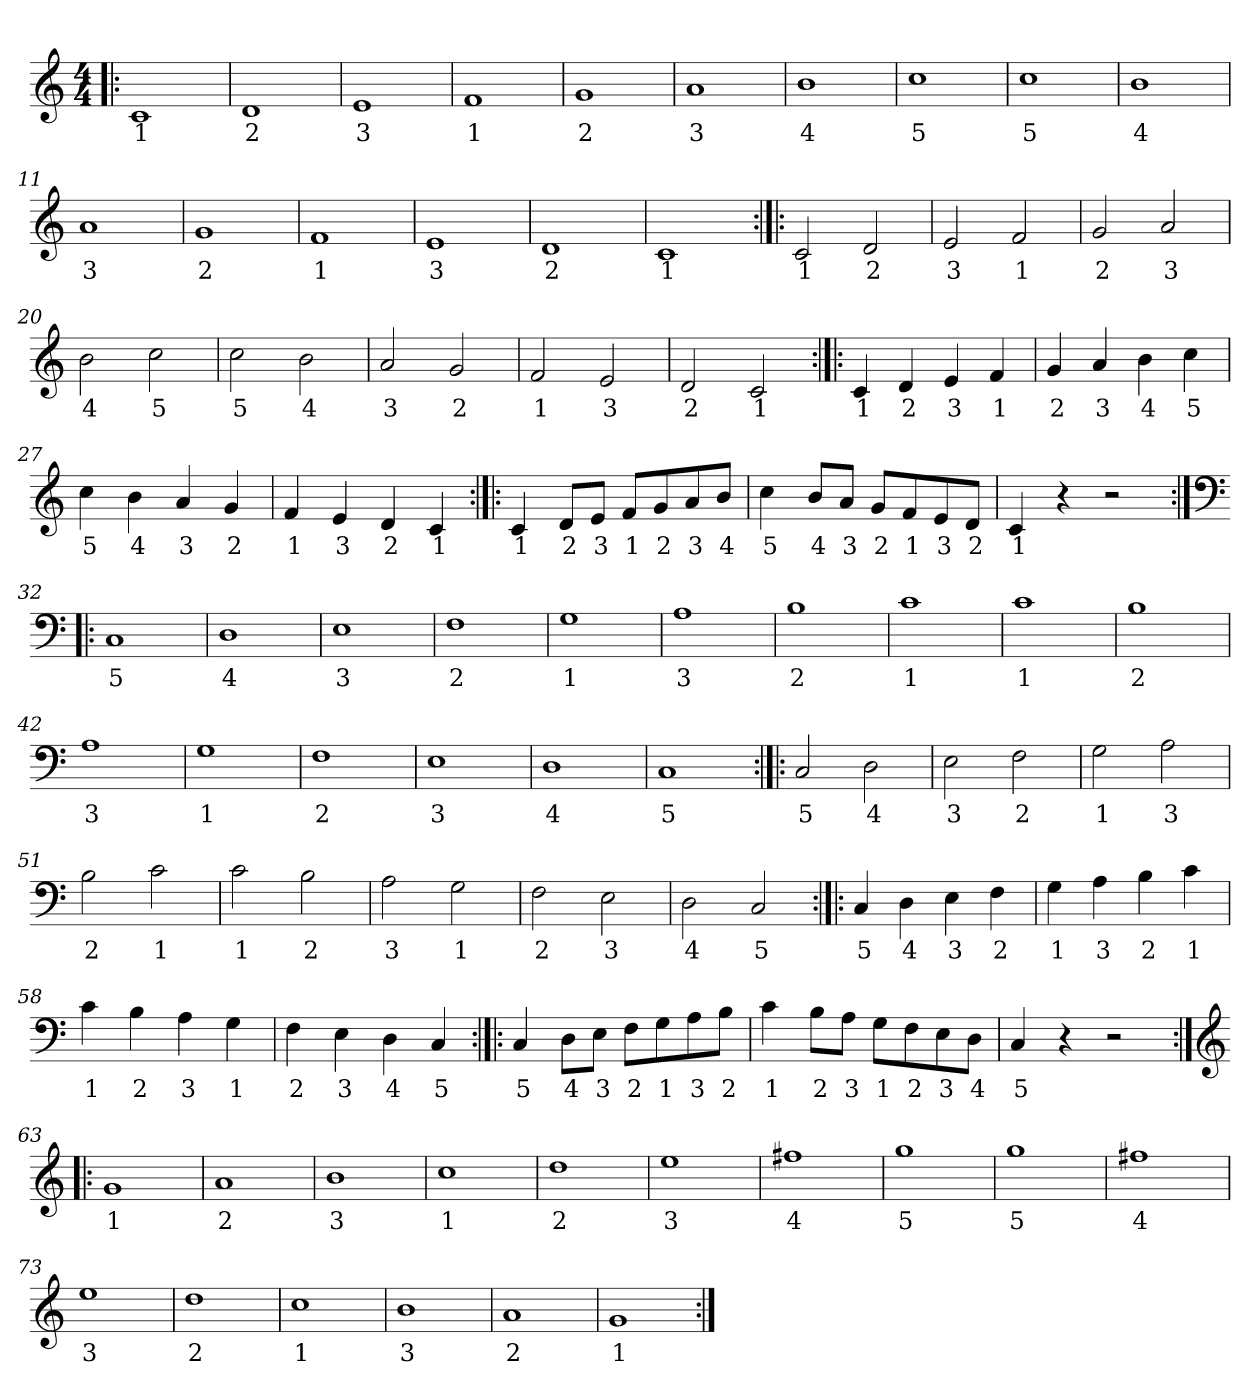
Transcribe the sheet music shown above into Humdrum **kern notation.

**kern	**text
*part1	*part1
*staff1	*staff1
*clefG2	*
*k[]	*
*C:	*
*M4/4	*
=1!|:	=1!|:
1c	1
=2	=2
1d	2
=3	=3
1e	3
=4	=4
1f	1
=5	=5
1g	2
=6	=6
1a	3
=7	=7
1b	4
=8	=8
1cc	5
=9	=9
1cc	5
=10	=10
1b	4
=11	=11
1a	3
=12	=12
1g	2
=13	=13
1f	1
=14	=14
1e	3
=15	=15
1d	2
=16	=16
1c	1
!!LO:LB:g=z
=17:|!|:	=17:|!|:
2c/	1
2d/	2
=18	=18
2e/	3
2f/	1
=19	=19
2g/	2
2a/	3
=20	=20
2b\	4
2cc\	5
=21	=21
2cc\	5
2b\	4
=22	=22
2a/	3
2g/	2
=23	=23
2f/	1
2e/	3
=24	=24
2d/	2
2c/	1
!!LO:LB:g=z
=25:|!|:	=25:|!|:
4c/	1
4d/	2
4e/	3
4f/	1
=26	=26
4g/	2
4a/	3
4b\	4
4cc\	5
=27	=27
4cc\	5
4b\	4
4a/	3
4g/	2
=28	=28
4f/	1
4e/	3
4d/	2
4c/	1
!!LO:LB:g=z
=29:|!|:	=29:|!|:
4c/	1
8d/L	2
8e/J	3
8f/L	1
8g/	2
8a/	3
8b/J	4
=30	=30
4cc\	5
8b/L	4
8a/J	3
8g/L	2
8f/	1
8e/	3
8d/J	2
=31	=31
4c/	1
4r	.
2r	.
!!LO:LB:g=z
=32:|!|:	=32:|!|:
*clefF4	*
1C	5
=33	=33
1D	4
=34	=34
1E	3
=35	=35
1F	2
=36	=36
1G	1
=37	=37
1A	3
=38	=38
1B	2
=39	=39
1c	1
=40	=40
1c	1
=41	=41
1B	2
=42	=42
1A	3
=43	=43
1G	1
=44	=44
1F	2
=45	=45
1E	3
=46	=46
1D	4
=47	=47
1C	5
!!LO:LB:g=z
=48:|!|:	=48:|!|:
2C/	5
2D\	4
=49	=49
2E\	3
2F\	2
=50	=50
2G\	1
2A\	3
=51	=51
2B\	2
2c\	1
=52	=52
2c\	1
2B\	2
=53	=53
2A\	3
2G\	1
=54	=54
2F\	2
2E\	3
=55	=55
2D\	4
2C/	5
!!LO:LB:g=z
=56:|!|:	=56:|!|:
4C/	5
4D\	4
4E\	3
4F\	2
=57	=57
4G\	1
4A\	3
4B\	2
4c\	1
=58	=58
4c\	1
4B\	2
4A\	3
4G\	1
=59	=59
4F\	2
4E\	3
4D\	4
4C/	5
!!LO:LB:g=z
=60:|!|:	=60:|!|:
4C/	5
8D\L	4
8E\J	3
8F\L	2
8G\	1
8A\	3
8B\J	2
=61	=61
4c\	1
8B\L	2
8A\J	3
8G\L	1
8F\	2
8E\	3
8D\J	4
=62	=62
4C/	5
4r	.
2r	.
!!LO:PB:g=z
=63:|!|:	=63:|!|:
*clefG2	*
1g	1
=64	=64
1a	2
=65	=65
1b	3
=66	=66
1cc	1
=67	=67
1dd	2
=68	=68
1ee	3
=69	=69
1ff#X	4
=70	=70
1gg	5
=71	=71
1gg	5
=72	=72
1ff#X	4
=73	=73
1ee	3
=74	=74
1dd	2
=75	=75
1cc	1
=76	=76
1b	3
=77	=77
1a	2
=78	=78
1g	1
=:|!	=:|!
*-	*-
